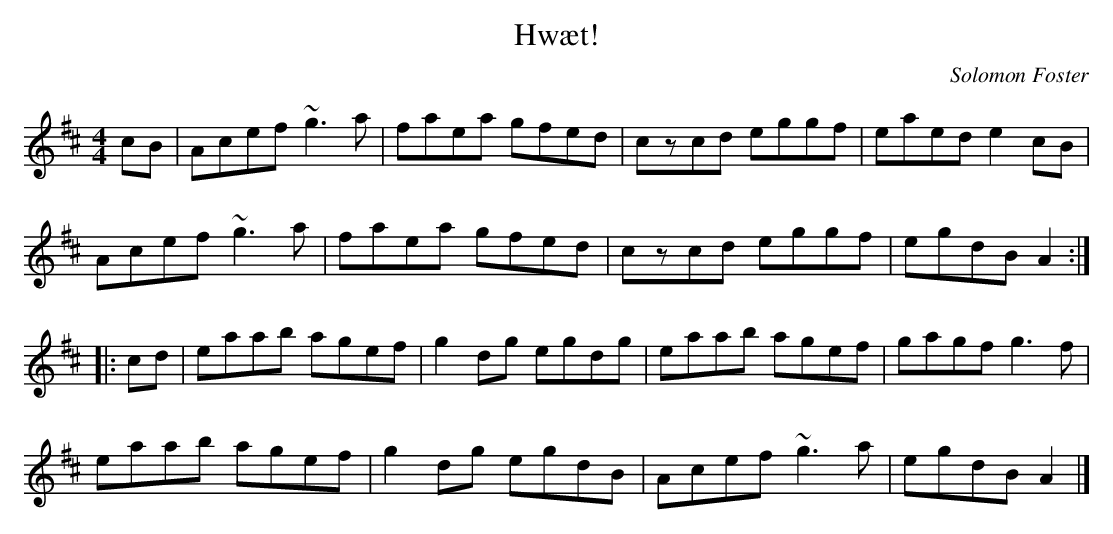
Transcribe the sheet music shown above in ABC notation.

X:1
T:Hwæt!
M:4/4
L:1/8
C:Solomon Foster
K:Amix
cB|Acef ~g3 a|faea gfed|czcd eggf|eaed e2cB|
Acef ~g3 a|faea gfed|czcd eggf|egdB A2::
cd|eaab agef|g2dg egdg|eaab agef|gagf g3f|
eaab agef|g2dg egdB|Acef ~g3 a|egdB A2|]
